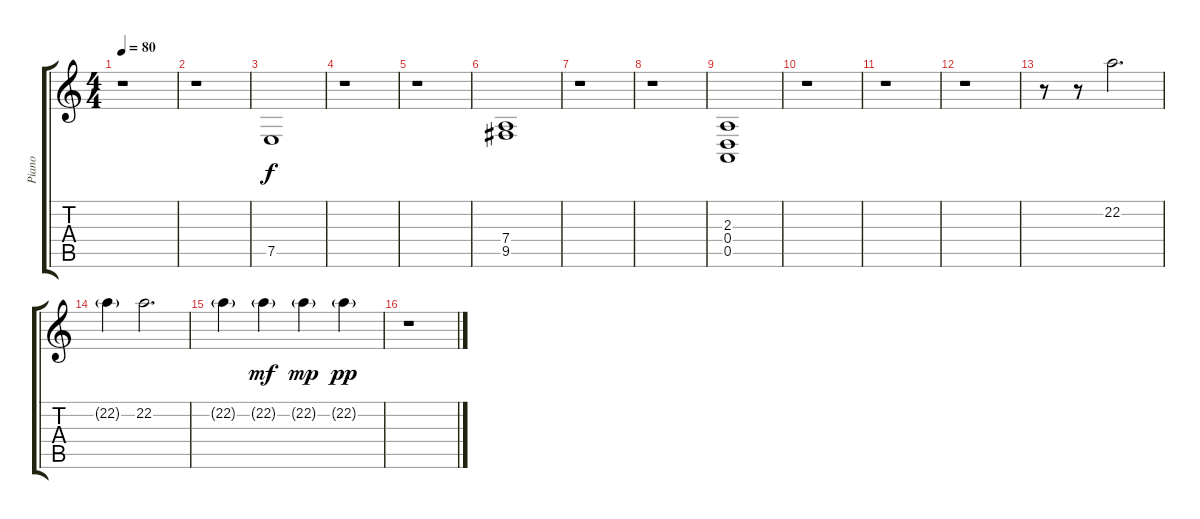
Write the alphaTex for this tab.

\track ("Piano" "Piano") {instrument acousticgrandpiano}
\staff {score tabs}
\tuning (E4 B3 G3 D3 A2 E2) {hide}
\ts (4 4)
\tempo 80
\clef g2
\ks c
r.1{dy f} |
r.1 |
7.5.1 |
r.1 |
r.1 |
(7.4 9.5).1 |
r.1 |
r.1 |
(2.3 0.4 0.5).1 |
r.1 |
r.1 |
r.1 |
r.8 r.8 22.2.2{d} |
22.2{g}.4 22.2.2{d} |
22.2{g}.4 22.2{g}.4{dy mf} 22.2{g}.4{dy mp} 22.2{g}.4{dy pp} |
r.1
